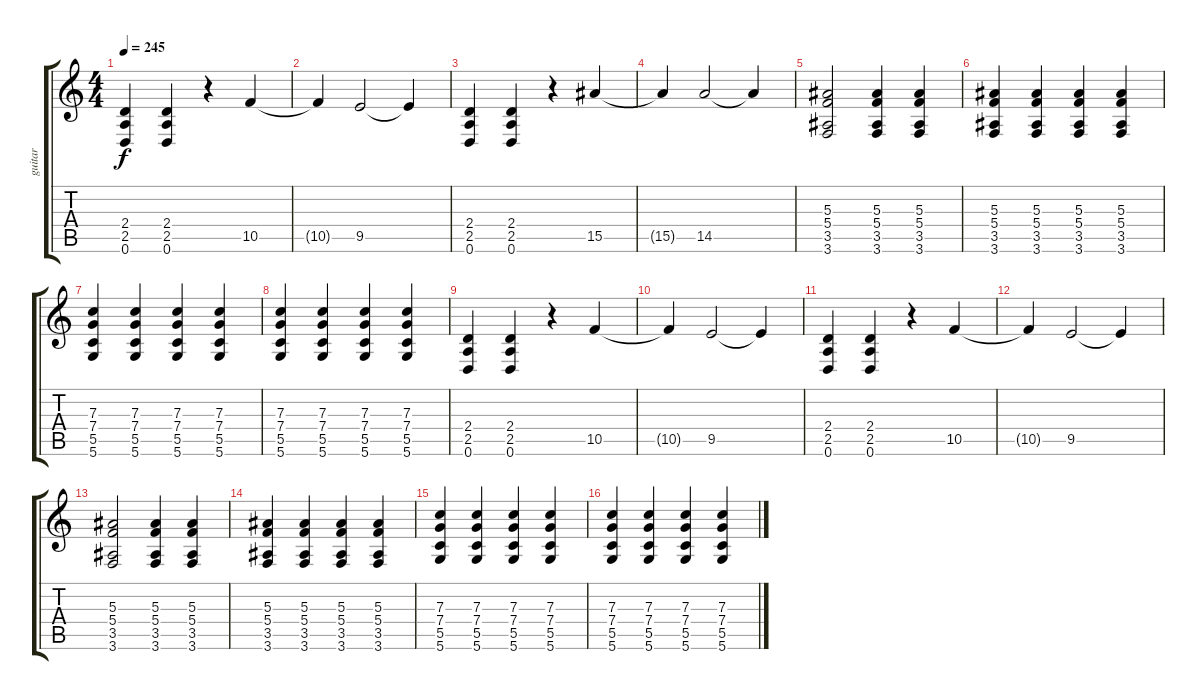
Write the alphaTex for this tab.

\track ("guitar" "guitar") {instrument distortionguitar}
\staff {score tabs}
\tuning (D4 A3 F3 C3 G2 D2) {hide}
\ts (4 4)
\tempo 245
\clef g2
\ks c
(2.4 2.5 0.6).4{dy f} (2.4 2.5 0.6).4 r.4 10.5.4 |
10.5{t}.4 9.5.2 9.5{t}.4 |
(2.4 2.5 0.6).4 (2.4 2.5 0.6).4 r.4 15.5.4 |
15.5{t}.4 14.5.2 14.5{t}.4 |
(5.3 5.4 3.5 3.6).2{volume 8} (5.3 5.4 3.5 3.6).4 (5.3 5.4 3.5 3.6).4 |
(5.3 5.4 3.5 3.6).4 (5.3 5.4 3.5 3.6).4 (5.3 5.4 3.5 3.6).4 (5.3 5.4 3.5 3.6).4 |
(7.3 7.4 5.5 5.6).4 (7.3 7.4 5.5 5.6).4 (7.3 7.4 5.5 5.6).4 (7.3 7.4 5.5 5.6).4 |
(7.3 7.4 5.5 5.6).4 (7.3 7.4 5.5 5.6).4 (7.3 7.4 5.5 5.6).4 (7.3 7.4 5.5 5.6).4 |
(2.4 2.5 0.6).4{volume 3} (2.4 2.5 0.6).4 r.4 10.5.4 |
10.5{t}.4 9.5.2 9.5{t}.4 |
(2.4 2.5 0.6).4 (2.4 2.5 0.6).4 r.4 10.5.4 |
10.5{t}.4 9.5.2 9.5{t}.4 |
(5.3 5.4 3.5 3.6).2{volume 0} (5.3 5.4 3.5 3.6).4 (5.3 5.4 3.5 3.6).4 |
(5.3 5.4 3.5 3.6).4 (5.3 5.4 3.5 3.6).4 (5.3 5.4 3.5 3.6).4 (5.3 5.4 3.5 3.6).4 |
(7.3 7.4 5.5 5.6).4 (7.3 7.4 5.5 5.6).4 (7.3 7.4 5.5 5.6).4 (7.3 7.4 5.5 5.6).4 |
(7.3 7.4 5.5 5.6).4 (7.3 7.4 5.5 5.6).4 (7.3 7.4 5.5 5.6).4 (7.3 7.4 5.5 5.6).4
